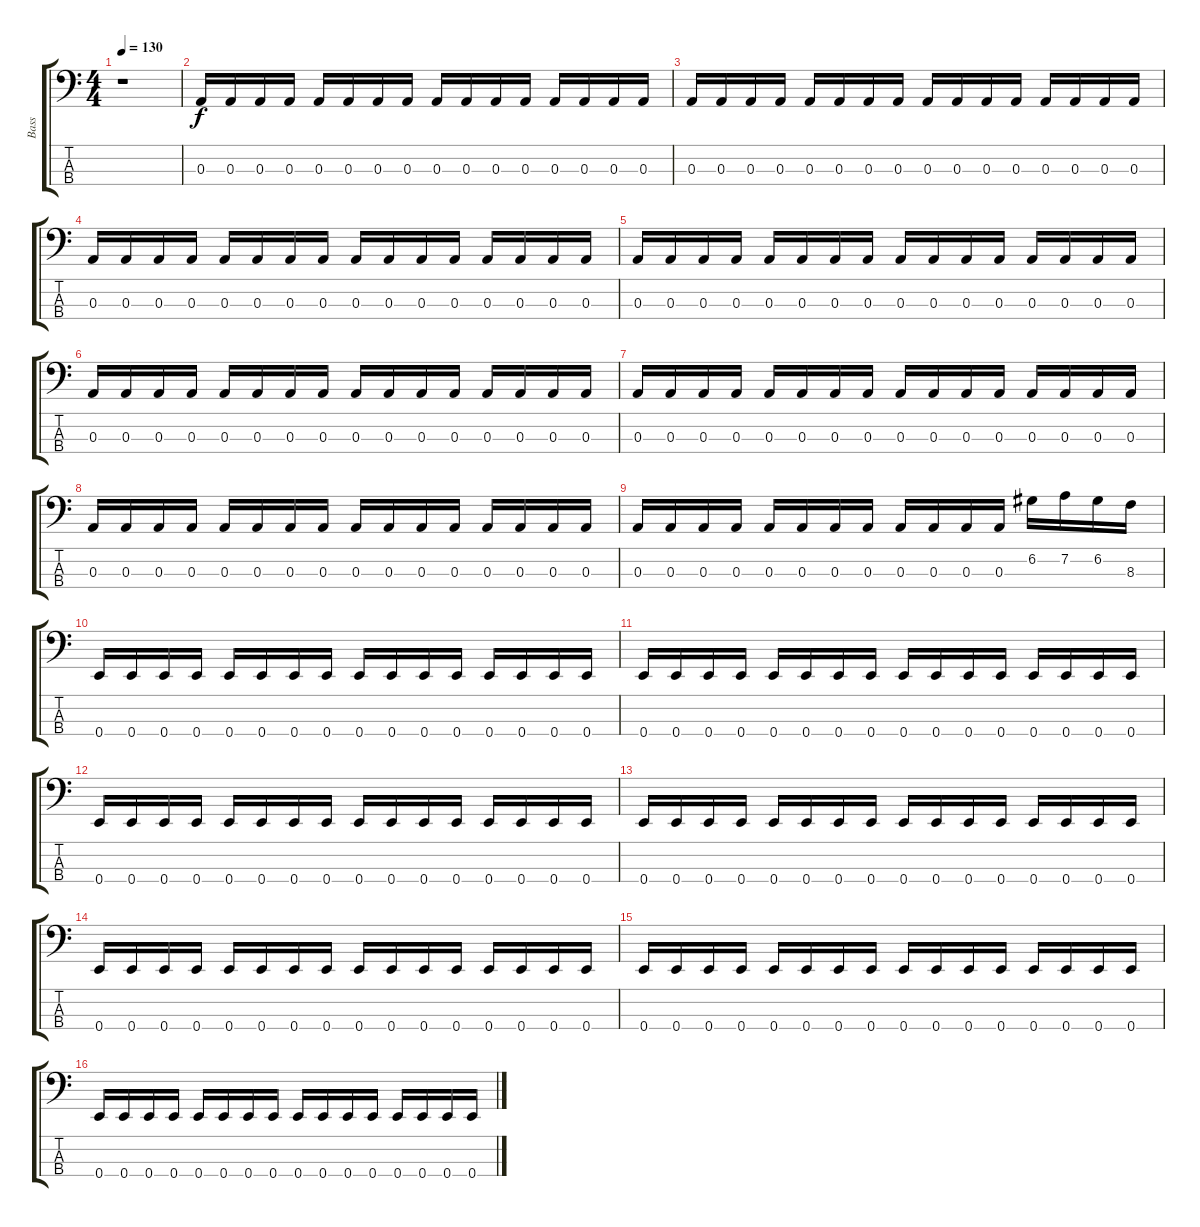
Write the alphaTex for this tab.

\track ("Bass" "Bass") {instrument electricbassfinger}
\staff {score tabs}
\tuning (G2 D2 A1 E1) {hide}
\ts (4 4)
\tempo 130
\clef f4
\ks c
r.1{dy f instrument electricbassfinger} |
0.3.16 0.3.16 0.3.16 0.3.16 0.3.16 0.3.16 0.3.16 0.3.16 0.3.16 0.3.16 0.3.16 0.3.16 0.3.16 0.3.16 0.3.16 0.3.16 |
0.3.16 0.3.16 0.3.16 0.3.16 0.3.16 0.3.16 0.3.16 0.3.16 0.3.16 0.3.16 0.3.16 0.3.16 0.3.16 0.3.16 0.3.16 0.3.16 |
0.3.16 0.3.16 0.3.16 0.3.16 0.3.16 0.3.16 0.3.16 0.3.16 0.3.16 0.3.16 0.3.16 0.3.16 0.3.16 0.3.16 0.3.16 0.3.16 |
0.3.16 0.3.16 0.3.16 0.3.16 0.3.16 0.3.16 0.3.16 0.3.16 0.3.16 0.3.16 0.3.16 0.3.16 0.3.16 0.3.16 0.3.16 0.3.16 |
0.3.16 0.3.16 0.3.16 0.3.16 0.3.16 0.3.16 0.3.16 0.3.16 0.3.16 0.3.16 0.3.16 0.3.16 0.3.16 0.3.16 0.3.16 0.3.16 |
0.3.16 0.3.16 0.3.16 0.3.16 0.3.16 0.3.16 0.3.16 0.3.16 0.3.16 0.3.16 0.3.16 0.3.16 0.3.16 0.3.16 0.3.16 0.3.16 |
0.3.16 0.3.16 0.3.16 0.3.16 0.3.16 0.3.16 0.3.16 0.3.16 0.3.16 0.3.16 0.3.16 0.3.16 0.3.16 0.3.16 0.3.16 0.3.16 |
0.3.16 0.3.16 0.3.16 0.3.16 0.3.16 0.3.16 0.3.16 0.3.16 0.3.16 0.3.16 0.3.16 0.3.16 6.2.16 7.2.16 6.2.16 8.3.16 |
0.4.16 0.4.16 0.4.16 0.4.16 0.4.16 0.4.16 0.4.16 0.4.16 0.4.16 0.4.16 0.4.16 0.4.16 0.4.16 0.4.16 0.4.16 0.4.16 |
0.4.16 0.4.16 0.4.16 0.4.16 0.4.16 0.4.16 0.4.16 0.4.16 0.4.16 0.4.16 0.4.16 0.4.16 0.4.16 0.4.16 0.4.16 0.4.16 |
0.4.16 0.4.16 0.4.16 0.4.16 0.4.16 0.4.16 0.4.16 0.4.16 0.4.16 0.4.16 0.4.16 0.4.16 0.4.16 0.4.16 0.4.16 0.4.16 |
0.4.16 0.4.16 0.4.16 0.4.16 0.4.16 0.4.16 0.4.16 0.4.16 0.4.16 0.4.16 0.4.16 0.4.16 0.4.16 0.4.16 0.4.16 0.4.16 |
0.4.16 0.4.16 0.4.16 0.4.16 0.4.16 0.4.16 0.4.16 0.4.16 0.4.16 0.4.16 0.4.16 0.4.16 0.4.16 0.4.16 0.4.16 0.4.16 |
0.4.16 0.4.16 0.4.16 0.4.16 0.4.16 0.4.16 0.4.16 0.4.16 0.4.16 0.4.16 0.4.16 0.4.16 0.4.16 0.4.16 0.4.16 0.4.16 |
0.4.16 0.4.16 0.4.16 0.4.16 0.4.16 0.4.16 0.4.16 0.4.16 0.4.16 0.4.16 0.4.16 0.4.16 0.4.16 0.4.16 0.4.16 0.4.16
